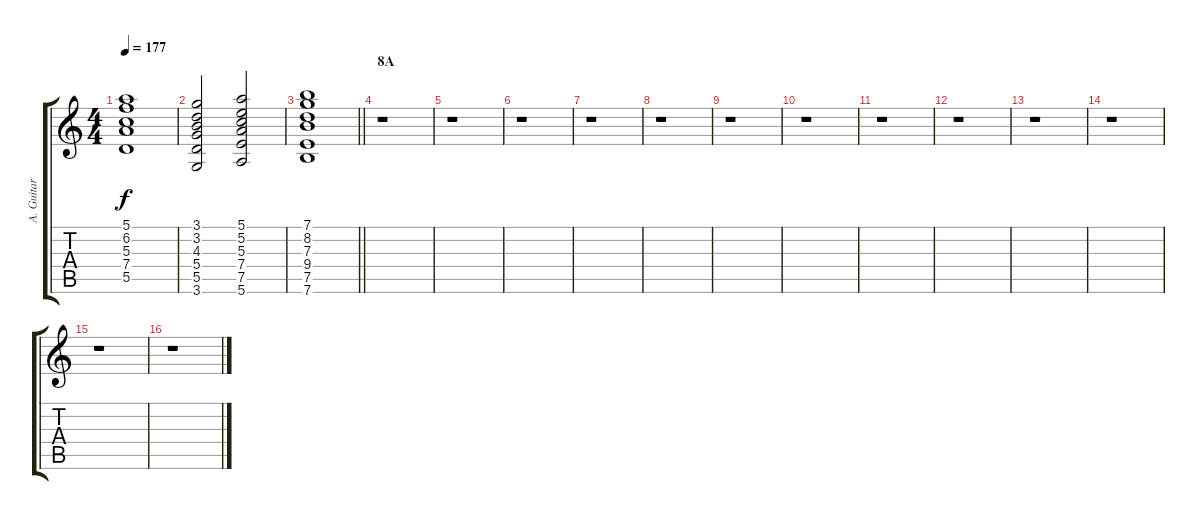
\track ("A. Guitar " "A. Guitar ") {instrument acousticguitarsteel}
\staff {score tabs}
\tuning (E4 B3 G3 D3 A2 E2) {hide}
\ts (4 4)
\tempo 177
\clef g2
\ks c
(5.1{t} 6.2{t} 5.3{t} 7.4{t} 5.5{t}).1{dy f} |
(3.1 3.2 4.3 5.4 5.5 3.6).2 (5.1 5.2 5.3 7.4 7.5 5.6).2 |
\barLineRight lightlight
(7.1 8.2 7.3 9.4 7.5 7.6).1 |
\section ("" "8A")
r.1 |
r.1 |
r.1 |
r.1 |
r.1 |
r.1 |
r.1 |
r.1 |
r.1 |
r.1 |
r.1 |
r.1 |
r.1
